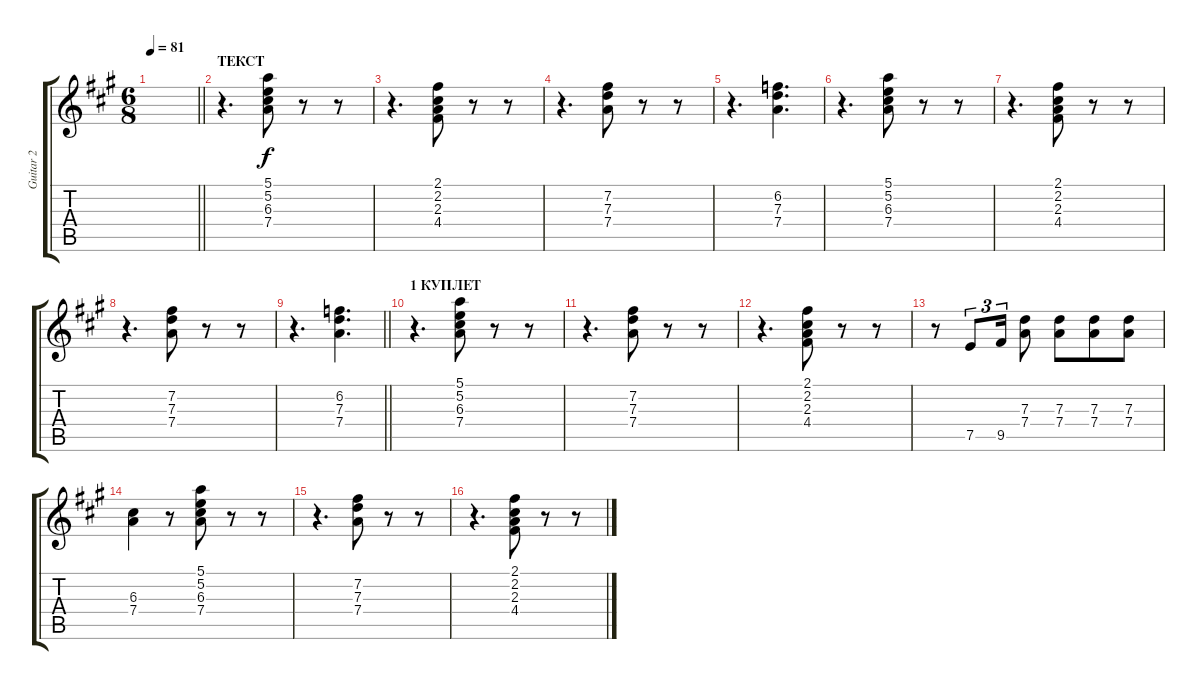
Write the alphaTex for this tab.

\track ("Guitar 2" "Guitar 2") {instrument electricguitarclean}
\staff {score tabs}
\tuning (E4 B3 G3 D3 A2 E2) {hide}
\ts (6 8)
\tempo 81
\clef g2
\barLineRight lightlight
\ks a
|
\section ("" "ТЕКСТ")
r.4{d} (5.1 5.2 6.3 7.4).8 r.8 r.8 |
r.4{d} (2.1 2.2 2.3 4.4).8 r.8 r.8 |
r.4{d} (7.2 7.3 7.4).8 r.8 r.8 |
r.4{d} (6.2 7.3 7.4).4{d} |
r.4{d} (5.1 5.2 6.3 7.4).8 r.8 r.8 |
r.4{d} (2.1 2.2 2.3 4.4).8 r.8 r.8 |
r.4{d} (7.2 7.3 7.4).8 r.8 r.8 |
\barLineRight lightlight
r.4{d} (6.2 7.3 7.4).4{d} |
\section ("" "1 КУПЛЕТ")
r.4{d} (5.1 5.2 6.3 7.4).8 r.8 r.8 |
r.4{d} (7.2 7.3 7.4).8 r.8 r.8 |
r.4{d} (2.1 2.2 2.3 4.4).8 r.8 r.8 |
r.8 7.5.8{tu (3 2)} 9.5.16{tu (3 2)} (7.3 7.4).8 (7.3 7.4).8 (7.3 7.4).8 (7.3 7.4).8 |
(6.3 7.4).4 r.8 (5.1 5.2 6.3 7.4).8 r.8 r.8 |
r.4{d} (7.2 7.3 7.4).8 r.8 r.8 |
r.4{d} (2.1 2.2 2.3 4.4).8 r.8 r.8
